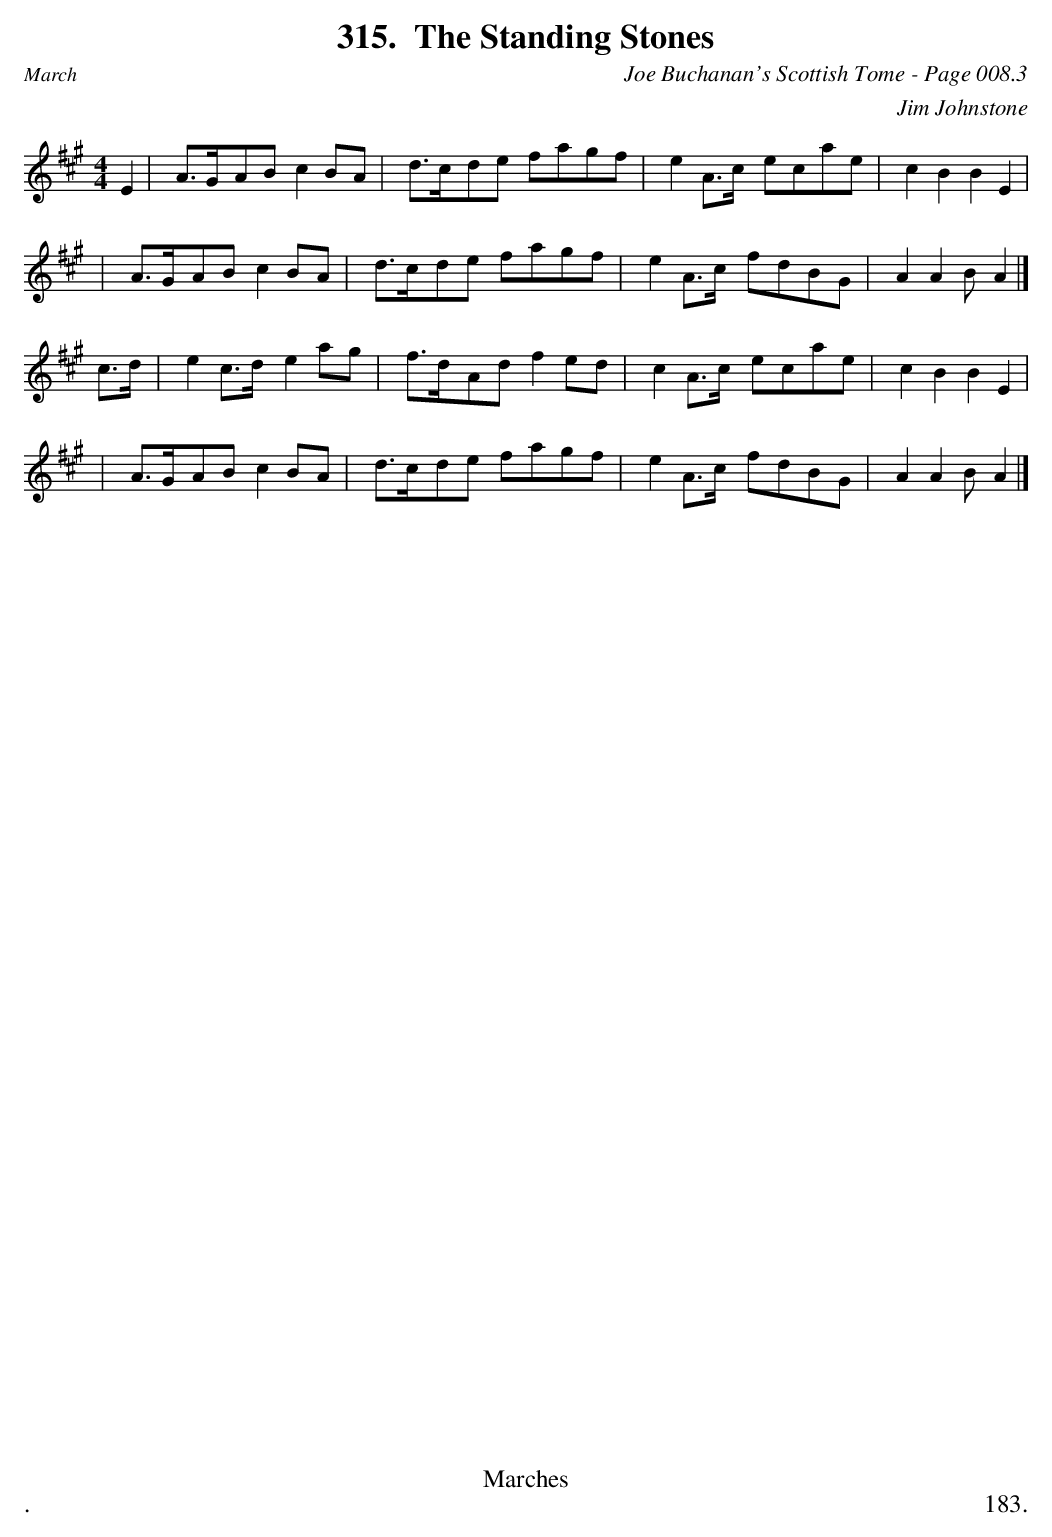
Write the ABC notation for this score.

X:1
T:Standing Stones, The
C:Joe Buchanan's Scottish Tome - Page 008.3
C:Jim Johnstone
L:1/8
M:4/4
K:A
E2 | A>GAB c2 BA | d>cde fagf | e2 A>c ecae | c2 B2 B2 E2 |
| A>GAB c2 BA | d>cde fagf | e2 A>c fdBG | A2 A2 B A2 |]
c>d | e2 c>d e2 ag | f>dAd f2 ed | c2 A>c ecae | c2 B2 B2 E2 |
|A>GAB c2 BA | d>cde fagf | e2 A>c fdBG | A2 A2 B A2 |]
